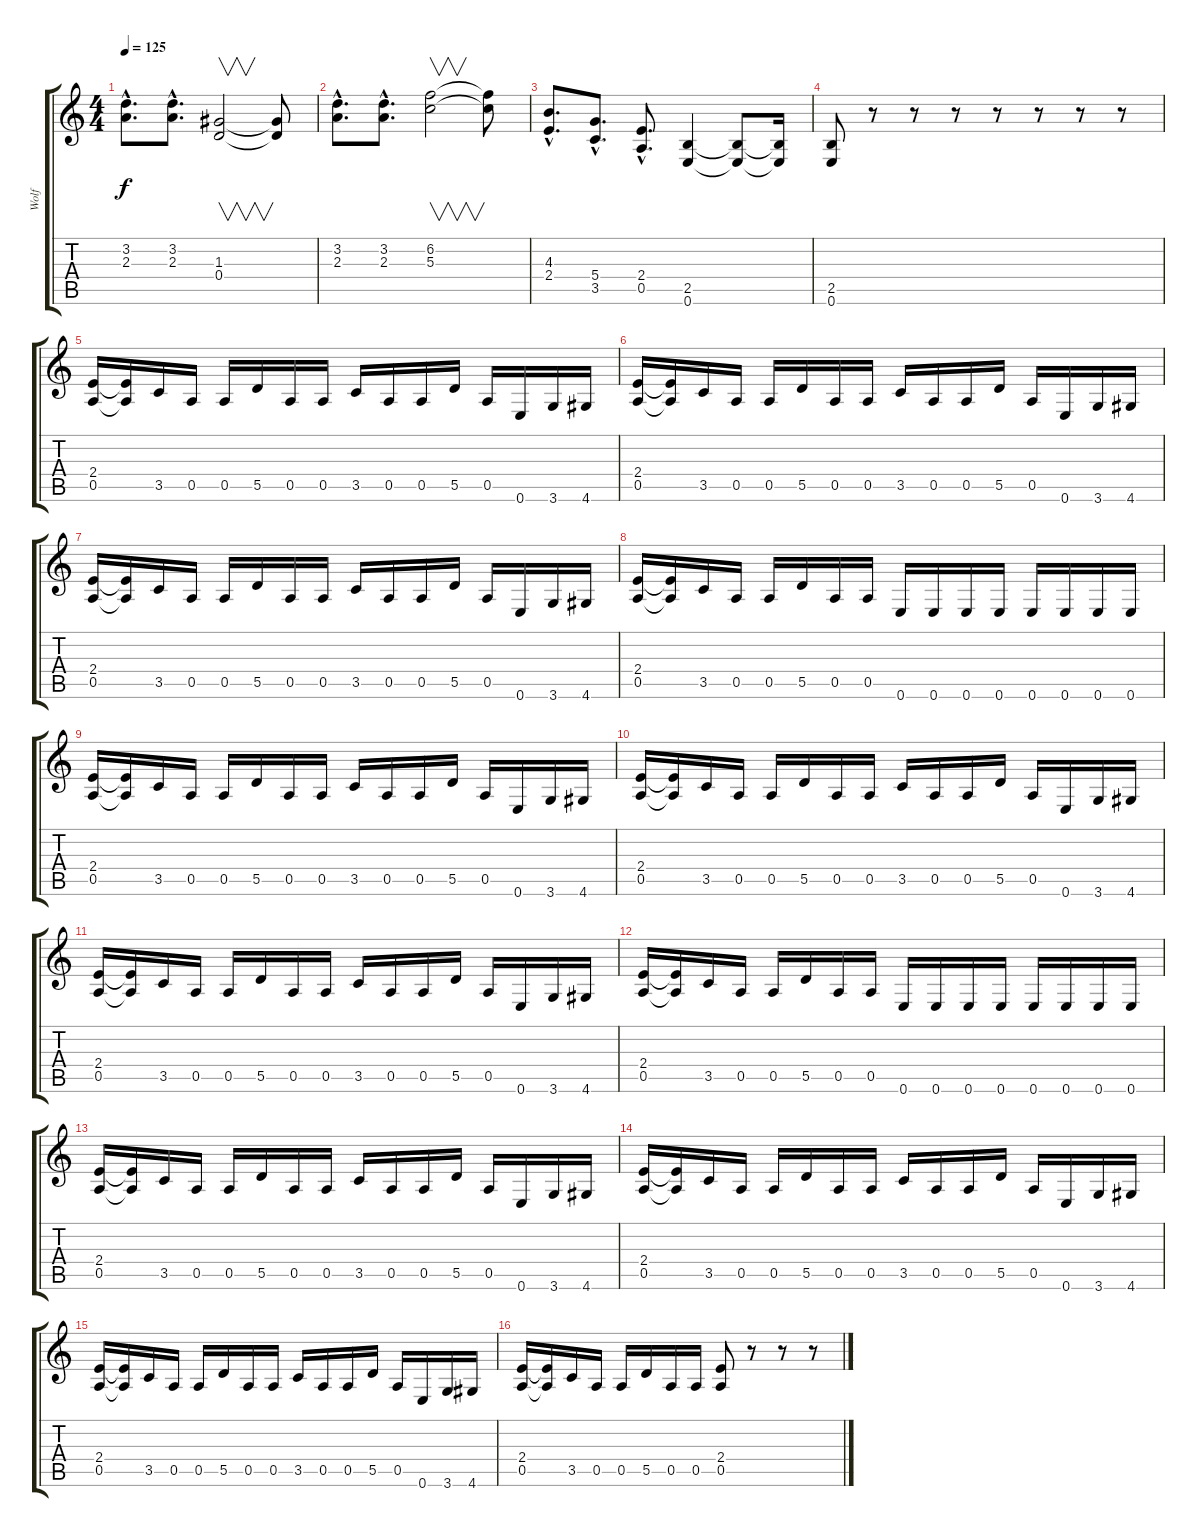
\track ("Wolf " "Wolf ") {instrument distortionguitar}
\staff {score tabs}
\tuning (E4 B3 G3 D3 A2 E2) {hide}
\ts (4 4)
\tempo 125
\clef g2
\ks c
(3.2{hac} 2.3{hac}).8{d dy f} (3.2{hac} 2.3{hac}).8{d} (1.3 0.4).2{v} (1.3{t} 0.4{t}).8 |
(3.2{hac} 2.3{hac}).8{d} (3.2{hac} 2.3{hac}).8{d} (6.2 5.3).2{v} (6.2{t} 5.3{t}).8 |
(4.3{hac} 2.4{hac}).8{d} (5.4{hac} 3.5{hac}).8{d} (2.4{hac} 0.5{hac}).8{d} (2.5 0.6).4 (2.5{t} 0.6{t}).8 (2.5{t} 0.6{t}).16 |
(2.5 0.6).8 r.8 r.8 r.8 r.8 r.8 r.8 r.8 |
(2.4 0.5).16 (2.4{t} 0.5{t}).16 3.5.16 0.5.16 0.5.16 5.5.16 0.5.16 0.5.16 3.5.16 0.5.16 0.5.16 5.5.16 0.5.16 0.6.16 3.6.16 4.6.16 |
(2.4 0.5).16 (2.4{t} 0.5{t}).16 3.5.16 0.5.16 0.5.16 5.5.16 0.5.16 0.5.16 3.5.16 0.5.16 0.5.16 5.5.16 0.5.16 0.6.16 3.6.16 4.6.16 |
(2.4 0.5).16 (2.4{t} 0.5{t}).16 3.5.16 0.5.16 0.5.16 5.5.16 0.5.16 0.5.16 3.5.16 0.5.16 0.5.16 5.5.16 0.5.16 0.6.16 3.6.16 4.6.16 |
(2.4 0.5).16 (2.4{t} 0.5{t}).16 3.5.16 0.5.16 0.5.16 5.5.16 0.5.16 0.5.16 0.6.16 0.6.16 0.6.16 0.6.16 0.6.16 0.6.16 0.6.16 0.6.16 |
(2.4 0.5).16 (2.4{t} 0.5{t}).16 3.5.16 0.5.16 0.5.16 5.5.16 0.5.16 0.5.16 3.5.16 0.5.16 0.5.16 5.5.16 0.5.16 0.6.16 3.6.16 4.6.16 |
(2.4 0.5).16 (2.4{t} 0.5{t}).16 3.5.16 0.5.16 0.5.16 5.5.16 0.5.16 0.5.16 3.5.16 0.5.16 0.5.16 5.5.16 0.5.16 0.6.16 3.6.16 4.6.16 |
(2.4 0.5).16 (2.4{t} 0.5{t}).16 3.5.16 0.5.16 0.5.16 5.5.16 0.5.16 0.5.16 3.5.16 0.5.16 0.5.16 5.5.16 0.5.16 0.6.16 3.6.16 4.6.16 |
(2.4 0.5).16 (2.4{t} 0.5{t}).16 3.5.16 0.5.16 0.5.16 5.5.16 0.5.16 0.5.16 0.6.16 0.6.16 0.6.16 0.6.16 0.6.16 0.6.16 0.6.16 0.6.16 |
(2.4 0.5).16 (2.4{t} 0.5{t}).16 3.5.16 0.5.16 0.5.16 5.5.16 0.5.16 0.5.16 3.5.16 0.5.16 0.5.16 5.5.16 0.5.16 0.6.16 3.6.16 4.6.16 |
(2.4 0.5).16 (2.4{t} 0.5{t}).16 3.5.16 0.5.16 0.5.16 5.5.16 0.5.16 0.5.16 3.5.16 0.5.16 0.5.16 5.5.16 0.5.16 0.6.16 3.6.16 4.6.16 |
(2.4 0.5).16 (2.4{t} 0.5{t}).16 3.5.16 0.5.16 0.5.16 5.5.16 0.5.16 0.5.16 3.5.16 0.5.16 0.5.16 5.5.16 0.5.16 0.6.16 3.6.16 4.6.16 |
(2.4 0.5).16 (2.4{t} 0.5{t}).16 3.5.16 0.5.16 0.5.16 5.5.16 0.5.16 0.5.16 (2.4 0.5).8 r.8 r.8 r.8
